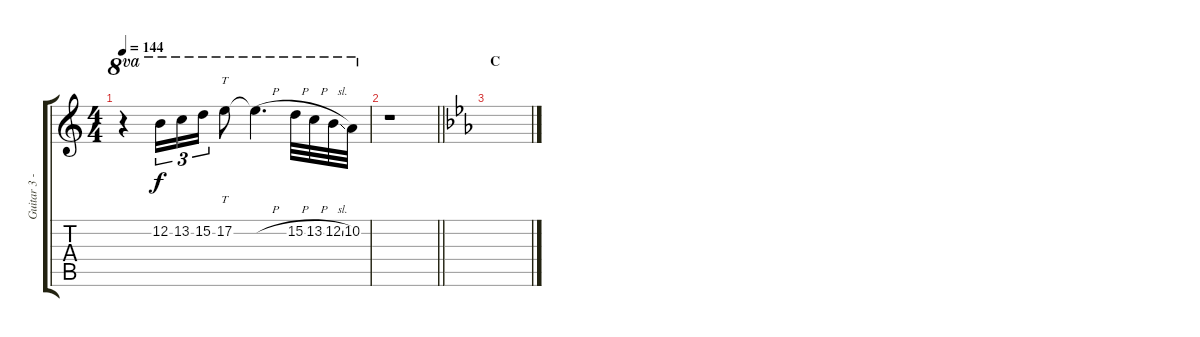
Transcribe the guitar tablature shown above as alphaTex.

\track ("Guitar 3 - Shinji" "Guitar 3 -") {instrument overdrivenguitar}
\staff {score tabs}
\tuning (E4 B3 G3 D3 A2 E2) {hide}
\ts (4 4)
\tempo 144
\clef g2
\ks c
r.4{ot 8va dy f} 12.2.16{tu (3 2) ot 8va} 13.2.16{tu (3 2) ot 8va} 15.2.16{tu (3 2) ot 8va} 17.2.8{tt ot 8va} 17.2{h t}.4{d ot 8va} 15.2{h}.32{ot 8va} 13.2{h}.32{ot 8va} 12.2{sl}.32{ot 8va} 10.2.32{ot 8va} |
\barLineRight lightlight
r.1 |
\section ("" "C")
\ks eb
